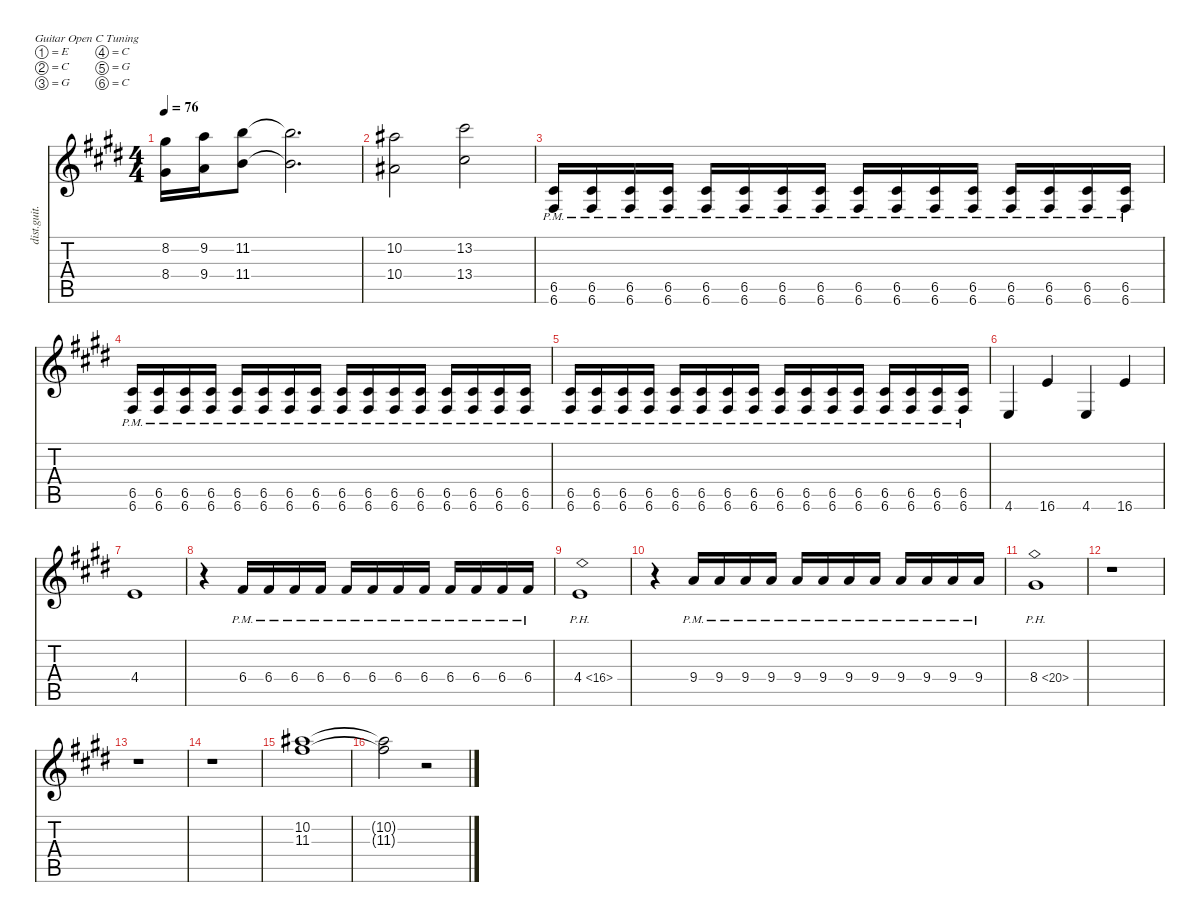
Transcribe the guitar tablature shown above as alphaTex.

\defaultSystemsLayout 4
\hideDynamics
\bracketExtendMode nobrackets
\otherSystemsTrackNameOrientation horizontal
\track ("Guitar 2" "dist.guit.") {defaultSystemsLayout 8 instrument distortionguitar}
\staff {score tabs}
\tuning (E4 C4 G3 C3 G2 C2)
\ts (4 4)
\tempo 76
\clef g2
\ks e
(8.2{acc #} 8.4{acc #}).16{dy ppp beam Down} (9.2{acc forcenatural} 9.4{acc forcenatural}).16{beam Down} (11.2{acc forcenatural} 11.4{acc forcenatural}).8{beam Down} (11.2{t acc forcenatural} 11.4{t acc forcenatural}).2{d beam Down} |
(10.2{acc #} 10.4{acc #}).2{beam Down} (13.2{acc #} 13.4{acc #}).2{beam Down} |
(6.5{pm acc #} 6.6{pm acc #}).16{dy f beam Up} (6.5{pm acc #} 6.6{pm acc #}).16{beam Up} (6.5{pm acc #} 6.6{pm acc #}).16{beam Up} (6.5{pm acc #} 6.6{pm acc #}).16{beam Up} (6.5{pm acc #} 6.6{pm acc #}).16{beam Up} (6.5{pm acc #} 6.6{pm acc #}).16{beam Up} (6.5{pm acc #} 6.6{pm acc #}).16{beam Up} (6.5{pm acc #} 6.6{pm acc #}).16{beam Up} (6.5{pm acc #} 6.6{pm acc #}).16{beam Up} (6.5{pm acc #} 6.6{pm acc #}).16{beam Up} (6.5{pm acc #} 6.6{pm acc #}).16{beam Up} (6.5{pm acc #} 6.6{pm acc #}).16{beam Up} (6.5{pm acc #} 6.6{pm acc #}).16{beam Up} (6.5{pm acc #} 6.6{pm acc #}).16{beam Up} (6.5{pm acc #} 6.6{pm acc #}).16{beam Up} (6.5{pm acc #} 6.6{pm acc #}).16{beam Up} |
(6.5{pm acc #} 6.6{pm acc #}).16{beam Up} (6.5{pm acc #} 6.6{pm acc #}).16{beam Up} (6.5{pm acc #} 6.6{pm acc #}).16{beam Up} (6.5{pm acc #} 6.6{pm acc #}).16{beam Up} (6.5{pm acc #} 6.6{pm acc #}).16{beam Up} (6.5{pm acc #} 6.6{pm acc #}).16{beam Up} (6.5{pm acc #} 6.6{pm acc #}).16{beam Up} (6.5{pm acc #} 6.6{pm acc #}).16{beam Up} (6.5{pm acc #} 6.6{pm acc #}).16{beam Up} (6.5{pm acc #} 6.6{pm acc #}).16{beam Up} (6.5{pm acc #} 6.6{pm acc #}).16{beam Up} (6.5{pm acc #} 6.6{pm acc #}).16{beam Up} (6.5{pm acc #} 6.6{pm acc #}).16{beam Up} (6.5{pm acc #} 6.6{pm acc #}).16{beam Up} (6.5{pm acc #} 6.6{pm acc #}).16{beam Up} (6.5{pm acc #} 6.6{pm acc #}).16{beam Up} |
(6.5{pm acc #} 6.6{pm acc #}).16{beam Up} (6.5{pm acc #} 6.6{pm acc #}).16{beam Up} (6.5{pm acc #} 6.6{pm acc #}).16{beam Up} (6.5{pm acc #} 6.6{pm acc #}).16{beam Up} (6.5{pm acc #} 6.6{pm acc #}).16{beam Up} (6.5{pm acc #} 6.6{pm acc #}).16{beam Up} (6.5{pm acc #} 6.6{pm acc #}).16{beam Up} (6.5{pm acc #} 6.6{pm acc #}).16{beam Up} (6.5{pm acc #} 6.6{pm acc #}).16{beam Up} (6.5{pm acc #} 6.6{pm acc #}).16{beam Up} (6.5{pm acc #} 6.6{pm acc #}).16{beam Up} (6.5{pm acc #} 6.6{pm acc #}).16{beam Up} (6.5{pm acc #} 6.6{pm acc #}).16{beam Up} (6.5{pm acc #} 6.6{pm acc #}).16{beam Up} (6.5{pm acc #} 6.6{pm acc #}).16{beam Up} (6.5{pm acc #} 6.6{pm acc #}).16{beam Up} |
4.6{acc forcenatural}.4{beam Up} 16.6{acc forcenatural}.4{beam Up} 4.6{acc forcenatural}.4{beam Up} 16.6{acc forcenatural}.4{beam Up} |
4.4{acc forcenatural}.1{beam Up} |
r.4{beam Down} 6.4{pm acc #}.16{dy ppp beam Up} 6.4{pm acc #}.16{beam Up} 6.4{pm acc #}.16{beam Up} 6.4{pm acc #}.16{beam Up} 6.4{pm acc #}.16{beam Up} 6.4{pm acc #}.16{beam Up} 6.4{pm acc #}.16{beam Up} 6.4{pm acc #}.16{beam Up} 6.4{pm acc #}.16{beam Up} 6.4{pm acc #}.16{beam Up} 6.4{pm acc #}.16{beam Up} 6.4{pm acc #}.16{beam Up} |
4.4{ph 12 acc forcenatural}.1{beam Up} |
r.4{beam Down} 9.4{pm acc forcenatural}.16{beam Up} 9.4{pm acc forcenatural}.16{beam Up} 9.4{pm acc forcenatural}.16{beam Up} 9.4{pm acc forcenatural}.16{beam Up} 9.4{pm acc forcenatural}.16{beam Up} 9.4{pm acc forcenatural}.16{beam Up} 9.4{pm acc forcenatural}.16{beam Up} 9.4{pm acc forcenatural}.16{beam Up} 9.4{pm acc forcenatural}.16{beam Up} 9.4{pm acc forcenatural}.16{beam Up} 9.4{pm acc forcenatural}.16{beam Up} 9.4{pm acc forcenatural}.16{beam Up} |
8.4{ph 12 acc #}.1{beam Down} |
r.1{beam Down} |
r.1{beam Down} |
r.1{beam Down} |
(10.2{acc #} 11.3{acc #}).1{beam Down} |
(10.2{t acc #} 11.3{t acc #}).2{beam Down} r.2{beam Down}
